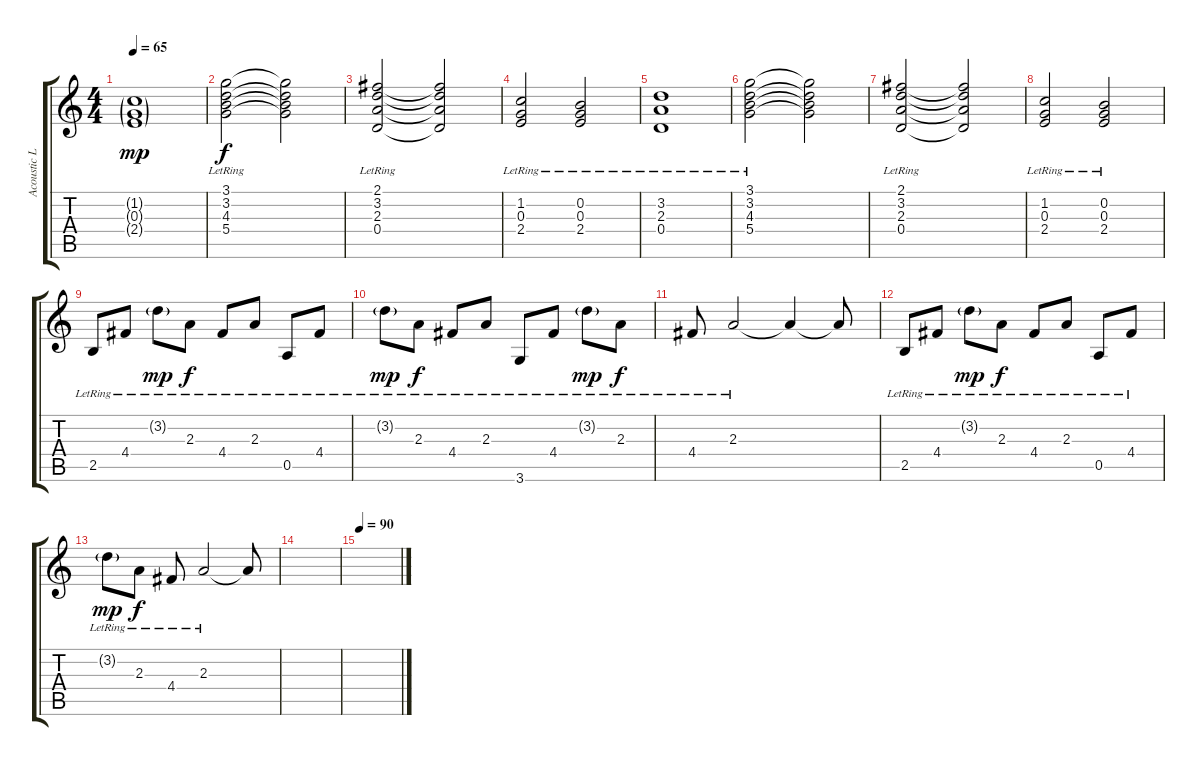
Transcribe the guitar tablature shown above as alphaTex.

\track ("Acoustic Lead" "Acoustic L") {instrument acousticguitarnylon}
\staff {score tabs}
\tuning (E4 B3 G3 D3 A2 E2) {hide}
\ts (4 4)
\tempo 65
\clef g2
\ks c
(1.2{g} 0.3{g} 2.4{g}).1{dy mp} |
(3.1{lr} 3.2{lr} 4.3{lr} 5.4{lr}).2{dy f} (3.1{t} 3.2{t} 4.3{t} 5.4{t}).2 |
(2.1{lr} 3.2{lr} 2.3{lr} 0.4{lr}).2 (2.1{t} 3.2{t} 2.3{t} 0.4{t}).2 |
(1.2{lr} 0.3{lr} 2.4{lr}).2 (0.2{lr} 0.3{lr} 2.4{lr}).2 |
(3.2{lr} 2.3{lr} 0.4{lr}).1 |
(3.1{lr} 3.2{lr} 4.3{lr} 5.4{lr}).2 (3.1{t} 3.2{t} 4.3{t} 5.4{t}).2 |
(2.1{lr} 3.2{lr} 2.3{lr} 0.4{lr}).2 (2.1{t} 3.2{t} 2.3{t} 0.4{t}).2 |
(1.2{lr} 0.3{lr} 2.4{lr}).2 (0.2{lr} 0.3{lr} 2.4{lr}).2 |
2.5{lr}.8 4.4{lr}.8 3.2{g lr}.8{dy mp} 2.3{lr}.8{dy f} 4.4{lr}.8 2.3{lr}.8 0.5{lr}.8 4.4{lr}.8 |
3.2{g lr}.8{dy mp} 2.3{lr}.8{dy f} 4.4{lr}.8 2.3{lr}.8 3.6{lr}.8 4.4{lr}.8 3.2{g lr}.8{dy mp} 2.3{lr}.8{dy f} |
4.4{lr}.8 2.3{lr}.2 2.3{t}.4 2.3{t}.8 |
2.5{lr}.8 4.4{lr}.8 3.2{g lr}.8{dy mp} 2.3{lr}.8{dy f} 4.4{lr}.8 2.3{lr}.8 0.5{lr}.8 4.4{lr}.8 |
3.2{g lr}.8{dy mp} 2.3{lr}.8{dy f} 4.4{lr}.8 2.3{lr}.2 2.3{t}.8 |
|
\tempo 90
